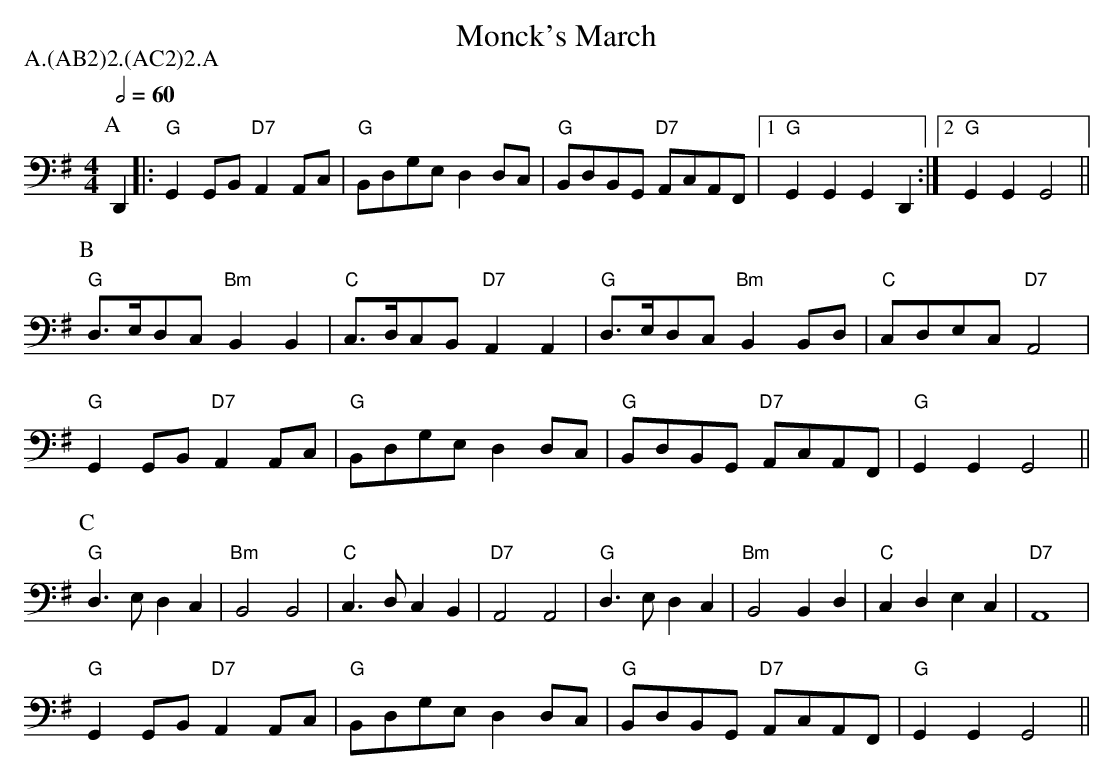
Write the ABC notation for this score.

X:1
T:Monck's March
P:A.(AB2)2.(AC2)2.A
M:4/4
L:1/8
Q:1/2=60
K:G clef=bass middle=d
P:A
D2 |: "G" G2 GB "D7" A2 Ac | "G" Bdge d2 dc | "G" BdBG "D7" AcAF |\
[1 "G" G2 G2 G2 D2 :|[2 "G" G2 G2 G4 ||
P:B
"G" d>edc "Bm" B2 B2 | "C" c>dcB "D7" A2 A2 | "G" d>edc "Bm" B2 Bd | "C" cdec "D7" A4 |
"G" G2 GB "D7" A2 Ac | "G" Bdge d2 dc | "G" BdBG "D7" AcAF| "G" G2 G2 G4 ||
P:C
"G" d3 e d2 c2 | "Bm" B4 B4 | "C" c3 d c2 B2 | "D7" A4 A4 |\
"G" d3 e d2 c2 | "Bm" B4 B2 d2 | "C" c2 d2 e2 c2 | "D7" A8 |
"G" G2 GB "D7" A2 Ac | "G" Bdge d2 dc | "G" BdBG "D7" AcAF| "G" G2 G2 G4 ||
